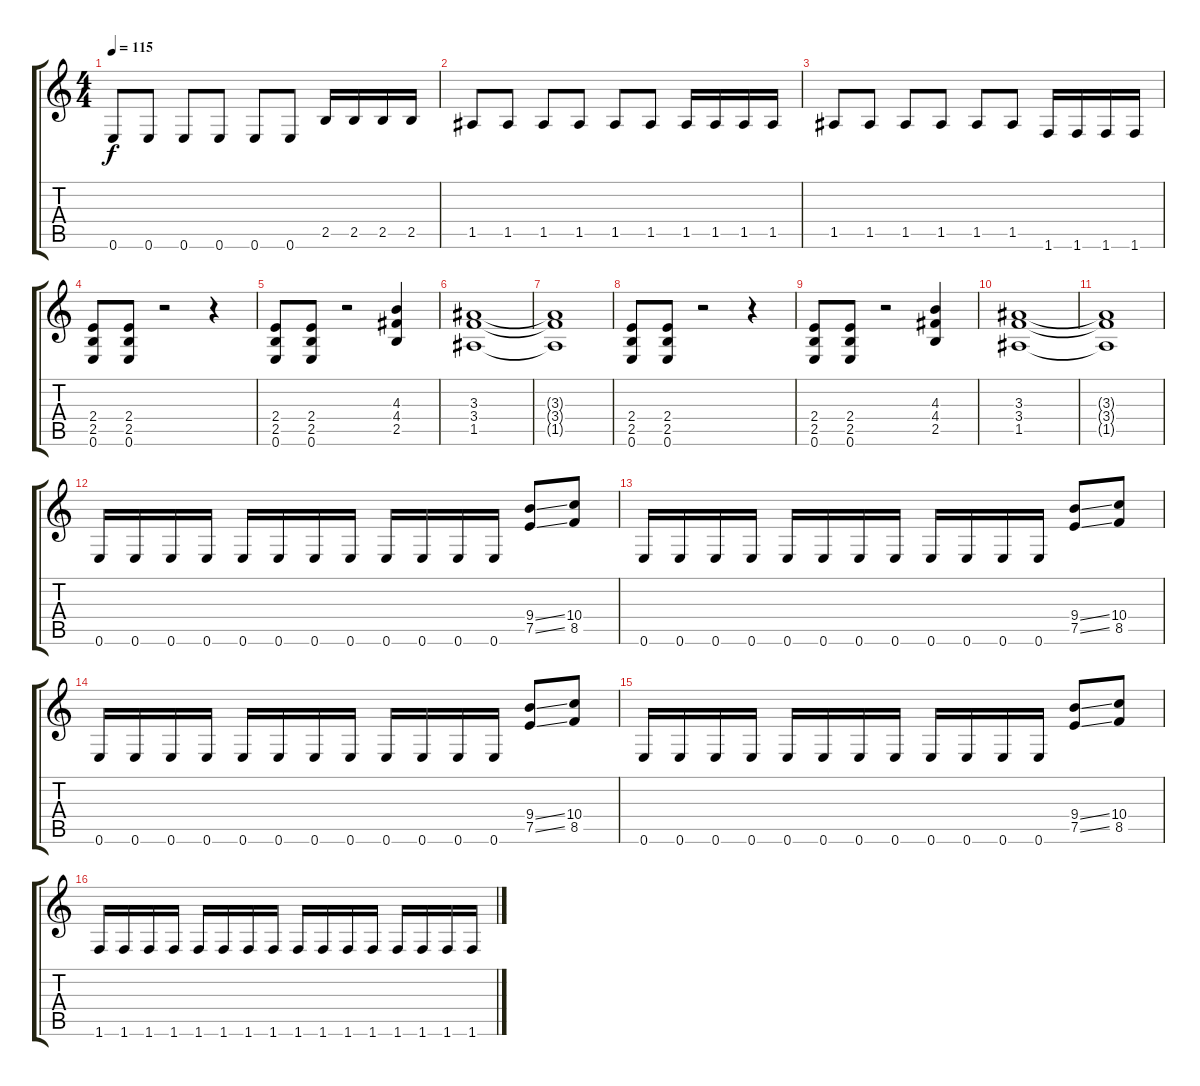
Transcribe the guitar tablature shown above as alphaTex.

\track "" {instrument distortionguitar}
\staff {score tabs}
\tuning (E4 B3 G3 D3 A2 E2) {hide}
\ts (4 4)
\tempo 115
\clef g2
\ks c
0.6.8{dy f} 0.6.8 0.6.8 0.6.8 0.6.8 0.6.8 2.5.16 2.5.16 2.5.16 2.5.16 |
1.5.8 1.5.8 1.5.8 1.5.8 1.5.8 1.5.8 1.5.16 1.5.16 1.5.16 1.5.16 |
1.5.8 1.5.8 1.5.8 1.5.8 1.5.8 1.5.8 1.6.16 1.6.16 1.6.16 1.6.16 |
(2.4 2.5 0.6).8 (2.4 2.5 0.6).8 r.2 r.4 |
(2.4 2.5 0.6).8 (2.4 2.5 0.6).8 r.2 (4.3 4.4 2.5).4 |
(3.3 3.4 1.5).1 |
(3.3{t} 3.4{t} 1.5{t}).1 |
(2.4 2.5 0.6).8 (2.4 2.5 0.6).8 r.2 r.4 |
(2.4 2.5 0.6).8 (2.4 2.5 0.6).8 r.2 (4.3 4.4 2.5).4 |
(3.3 3.4 1.5).1 |
(3.3{t} 3.4{t} 1.5{t}).1 |
0.6.16 0.6.16 0.6.16 0.6.16 0.6.16 0.6.16 0.6.16 0.6.16 0.6.16 0.6.16 0.6.16 0.6.16 (9.4{ss} 7.5{ss}).8 (10.4 8.5).8 |
0.6.16 0.6.16 0.6.16 0.6.16 0.6.16 0.6.16 0.6.16 0.6.16 0.6.16 0.6.16 0.6.16 0.6.16 (9.4{ss} 7.5{ss}).8 (10.4 8.5).8 |
0.6.16 0.6.16 0.6.16 0.6.16 0.6.16 0.6.16 0.6.16 0.6.16 0.6.16 0.6.16 0.6.16 0.6.16 (9.4{ss} 7.5{ss}).8 (10.4 8.5).8 |
0.6.16 0.6.16 0.6.16 0.6.16 0.6.16 0.6.16 0.6.16 0.6.16 0.6.16 0.6.16 0.6.16 0.6.16 (9.4{ss} 7.5{ss}).8 (10.4 8.5).8 |
1.6.16 1.6.16 1.6.16 1.6.16 1.6.16 1.6.16 1.6.16 1.6.16 1.6.16 1.6.16 1.6.16 1.6.16 1.6.16 1.6.16 1.6.16 1.6.16
